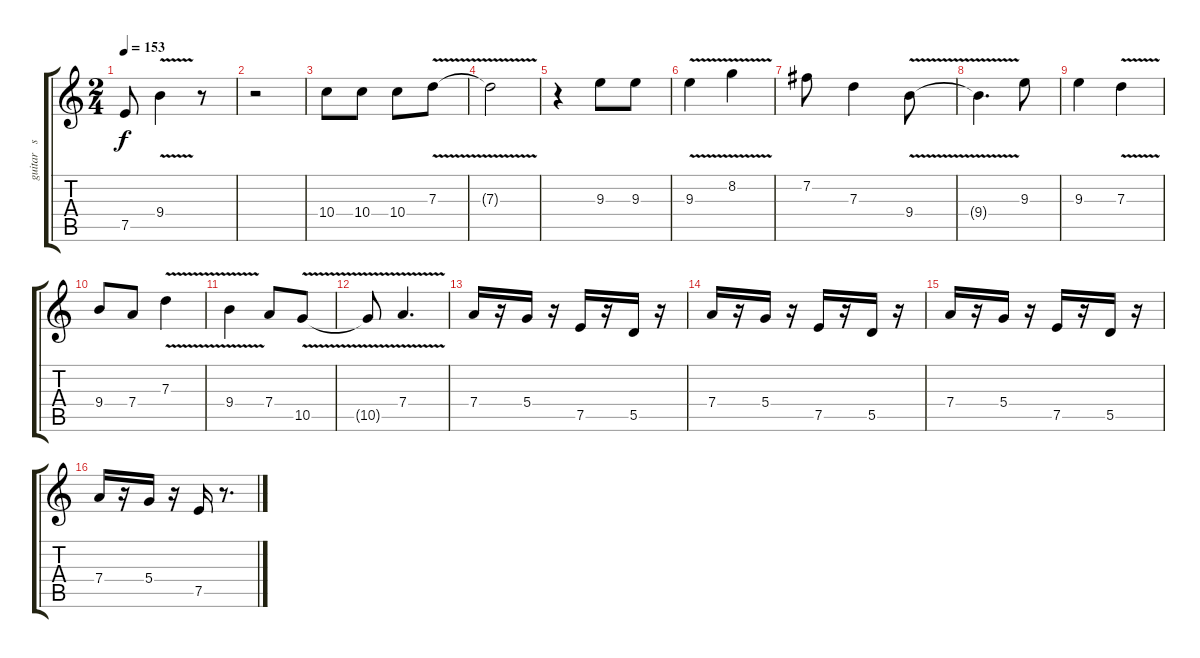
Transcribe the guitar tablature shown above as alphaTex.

\track ("guitar   solo    left" "guitar   s") {instrument overdrivenguitar}
\staff {score tabs}
\tuning (E4 B3 G3 D3 A2 E2) {hide}
\ts (2 4)
\tempo 153
\clef g2
\ks c
7.5.8{dy f} 9.4{v}.4 r.8 |
r.2 |
10.4.8 10.4.8 10.4.8 7.3{v}.8 |
7.3{t}.2 |
r.4 9.3.8 9.3.8 |
9.3{v}.4 8.2{v}.4 |
7.2.8 7.3.4 9.4{v}.8 |
9.4{t}.4{d} 9.3.8 |
9.3.4 7.3{v}.4 |
9.4.8 7.4.8 7.3{v}.4 |
9.4{v}.4 7.4.8 10.5{v}.8 |
10.5{t}.8 7.4{v}.4{d} |
7.4.16 r.16 5.4.16 r.16 7.5.16 r.16 5.5.16 r.16 |
7.4.16 r.16 5.4.16 r.16 7.5.16 r.16 5.5.16 r.16 |
7.4.16 r.16 5.4.16 r.16 7.5.16 r.16 5.5.16 r.16 |
7.4.16 r.16 5.4.16 r.16 7.5.16 r.8{d}
